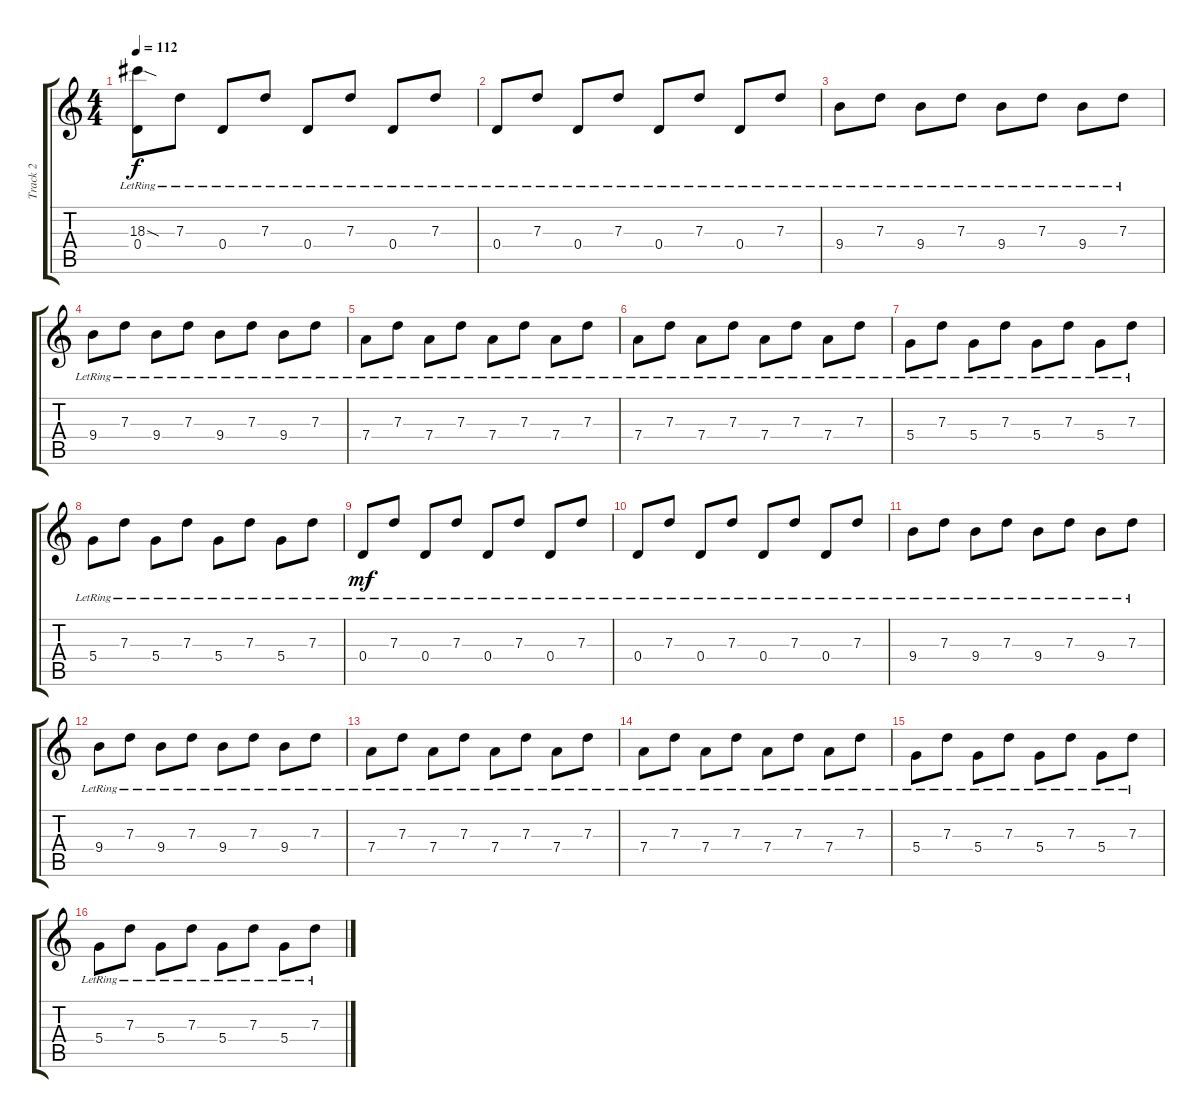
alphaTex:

\track ("Track 2" "Track 2") {instrument electricbassfinger}
\staff {score tabs}
\tuning (E4 B3 G3 D3 A2 E2) {hide}
\ts (4 4)
\tempo 112
\clef g2
\ks c
(18.3{sod t} 0.4{lr}).8{dy f} 7.3{lr}.8 0.4{lr}.8 7.3{lr}.8 0.4{lr}.8 7.3{lr}.8 0.4{lr}.8 7.3{lr}.8 |
0.4{lr}.8 7.3{lr}.8 0.4{lr}.8 7.3{lr}.8 0.4{lr}.8 7.3{lr}.8 0.4{lr}.8 7.3{lr}.8 |
9.4{lr}.8 7.3{lr}.8 9.4{lr}.8 7.3{lr}.8 9.4{lr}.8 7.3{lr}.8 9.4{lr}.8 7.3{lr}.8 |
9.4{lr}.8 7.3{lr}.8 9.4{lr}.8 7.3{lr}.8 9.4{lr}.8 7.3{lr}.8 9.4{lr}.8 7.3{lr}.8 |
7.4{lr}.8 7.3{lr}.8 7.4{lr}.8 7.3{lr}.8 7.4{lr}.8 7.3{lr}.8 7.4{lr}.8 7.3{lr}.8 |
7.4{lr}.8 7.3{lr}.8 7.4{lr}.8 7.3{lr}.8 7.4{lr}.8 7.3{lr}.8 7.4{lr}.8 7.3{lr}.8 |
5.4{lr}.8 7.3{lr}.8 5.4{lr}.8 7.3{lr}.8 5.4{lr}.8 7.3{lr}.8 5.4{lr}.8 7.3{lr}.8 |
5.4{lr}.8 7.3{lr}.8 5.4{lr}.8 7.3{lr}.8 5.4{lr}.8 7.3{lr}.8 5.4{lr}.8 7.3{lr}.8 |
0.4{lr}.8{dy mf} 7.3{lr}.8 0.4{lr}.8 7.3{lr}.8 0.4{lr}.8 7.3{lr}.8 0.4{lr}.8 7.3{lr}.8 |
0.4{lr}.8 7.3{lr}.8 0.4{lr}.8 7.3{lr}.8 0.4{lr}.8 7.3{lr}.8 0.4{lr}.8 7.3{lr}.8 |
9.4{lr}.8 7.3{lr}.8 9.4{lr}.8 7.3{lr}.8 9.4{lr}.8 7.3{lr}.8 9.4{lr}.8 7.3{lr}.8 |
9.4{lr}.8 7.3{lr}.8 9.4{lr}.8 7.3{lr}.8 9.4{lr}.8 7.3{lr}.8 9.4{lr}.8 7.3{lr}.8 |
7.4{lr}.8 7.3{lr}.8 7.4{lr}.8 7.3{lr}.8 7.4{lr}.8 7.3{lr}.8 7.4{lr}.8 7.3{lr}.8 |
7.4{lr}.8 7.3{lr}.8 7.4{lr}.8 7.3{lr}.8 7.4{lr}.8 7.3{lr}.8 7.4{lr}.8 7.3{lr}.8 |
5.4{lr}.8 7.3{lr}.8 5.4{lr}.8 7.3{lr}.8 5.4{lr}.8 7.3{lr}.8 5.4{lr}.8 7.3{lr}.8 |
5.4{lr}.8 7.3{lr}.8 5.4{lr}.8 7.3{lr}.8 5.4{lr}.8 7.3{lr}.8 5.4{lr}.8 7.3{lr}.8
